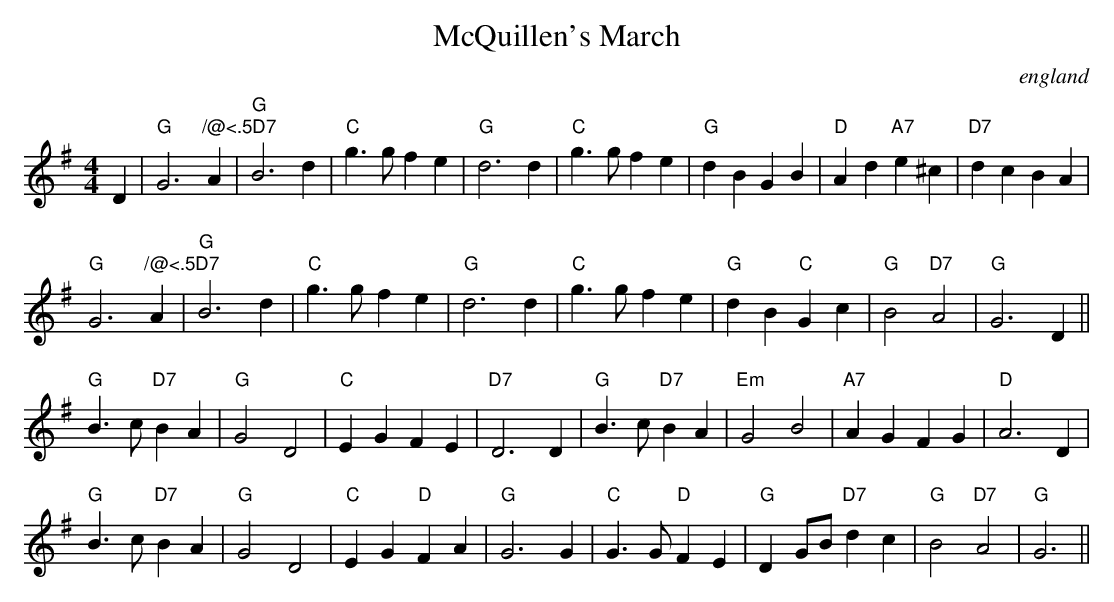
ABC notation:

X:1
T:McQuillen's March
O:england
M:4/4
L:1/4
K:G
D|"G"G3"/@<.5D7"A|"G"B3d|"C"g3/2g/2 fe|"G"d3d|"C"g3/2g/2 fe|"G"dB GB|\
"D"Ad "A7"e^c|"D7"dc BA|
"G"G3"/@<.5D7"A|"G"B3d|"C"g3/2g/2 fe|"G"d3d|"C"g3/2g/2 fe|"G"dB "C"Gc|\
"G"B2 "D7"A2|"G"G3D||
"G"B3/2c/2 "D7"BA|"G"G2 D2|"C"EG FE|"D7"D3D|"G"B3/2c/2 "D7"BA|"Em"G2 B2|\
"A7"AG FG|"D"A3D|
"G"B3/2c/2 "D7"BA|"G"G2 D2|"C"EG "D"FA|"G"G3G|"C"G3/2G/2 "D"FE|\
"G"DG/2B/2 "D7"dc|"G"B2 "D7"A2|"G"G3||
